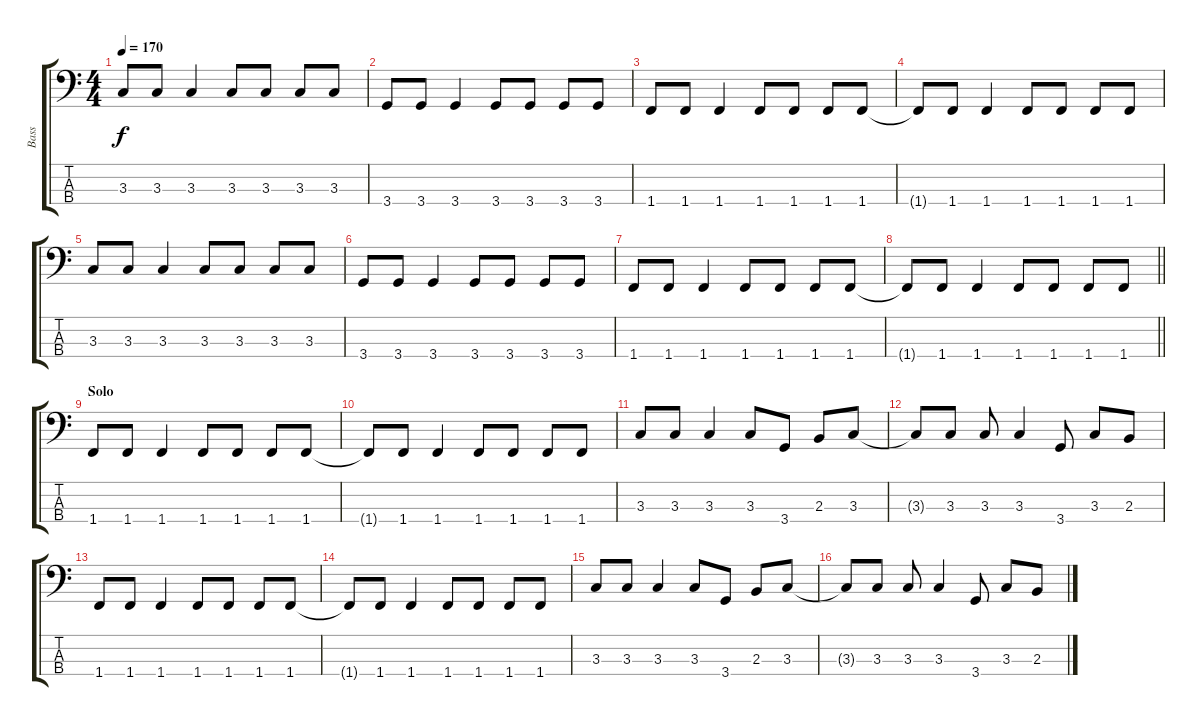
\track ("Bass" "Bass") {instrument electricbasspick}
\staff {score tabs}
\tuning (G2 D2 A1 E1) {hide}
\ts (4 4)
\tempo 170
\clef f4
\ks c
3.3.8{dy f} 3.3.8 3.3.4 3.3.8 3.3.8 3.3.8 3.3.8 |
3.4.8 3.4.8 3.4.4 3.4.8 3.4.8 3.4.8 3.4.8 |
1.4.8 1.4.8 1.4.4 1.4.8 1.4.8 1.4.8 1.4.8 |
1.4{t}.8 1.4.8 1.4.4 1.4.8 1.4.8 1.4.8 1.4.8 |
3.3.8 3.3.8 3.3.4 3.3.8 3.3.8 3.3.8 3.3.8 |
3.4.8 3.4.8 3.4.4 3.4.8 3.4.8 3.4.8 3.4.8 |
1.4.8 1.4.8 1.4.4 1.4.8 1.4.8 1.4.8 1.4.8 |
\barLineRight lightlight
1.4{t}.8 1.4.8 1.4.4 1.4.8 1.4.8 1.4.8 1.4.8 |
\section ("" "Solo")
1.4.8 1.4.8 1.4.4 1.4.8 1.4.8 1.4.8 1.4.8 |
1.4{t}.8 1.4.8 1.4.4 1.4.8 1.4.8 1.4.8 1.4.8 |
3.3.8 3.3.8 3.3.4 3.3.8 3.4.8 2.3.8 3.3.8 |
3.3{t}.8 3.3.8 3.3.8 3.3.4 3.4.8 3.3.8 2.3.8 |
1.4.8 1.4.8 1.4.4 1.4.8 1.4.8 1.4.8 1.4.8 |
1.4{t}.8 1.4.8 1.4.4 1.4.8 1.4.8 1.4.8 1.4.8 |
3.3.8 3.3.8 3.3.4 3.3.8 3.4.8 2.3.8 3.3.8 |
3.3{t}.8 3.3.8 3.3.8 3.3.4 3.4.8 3.3.8 2.3.8
